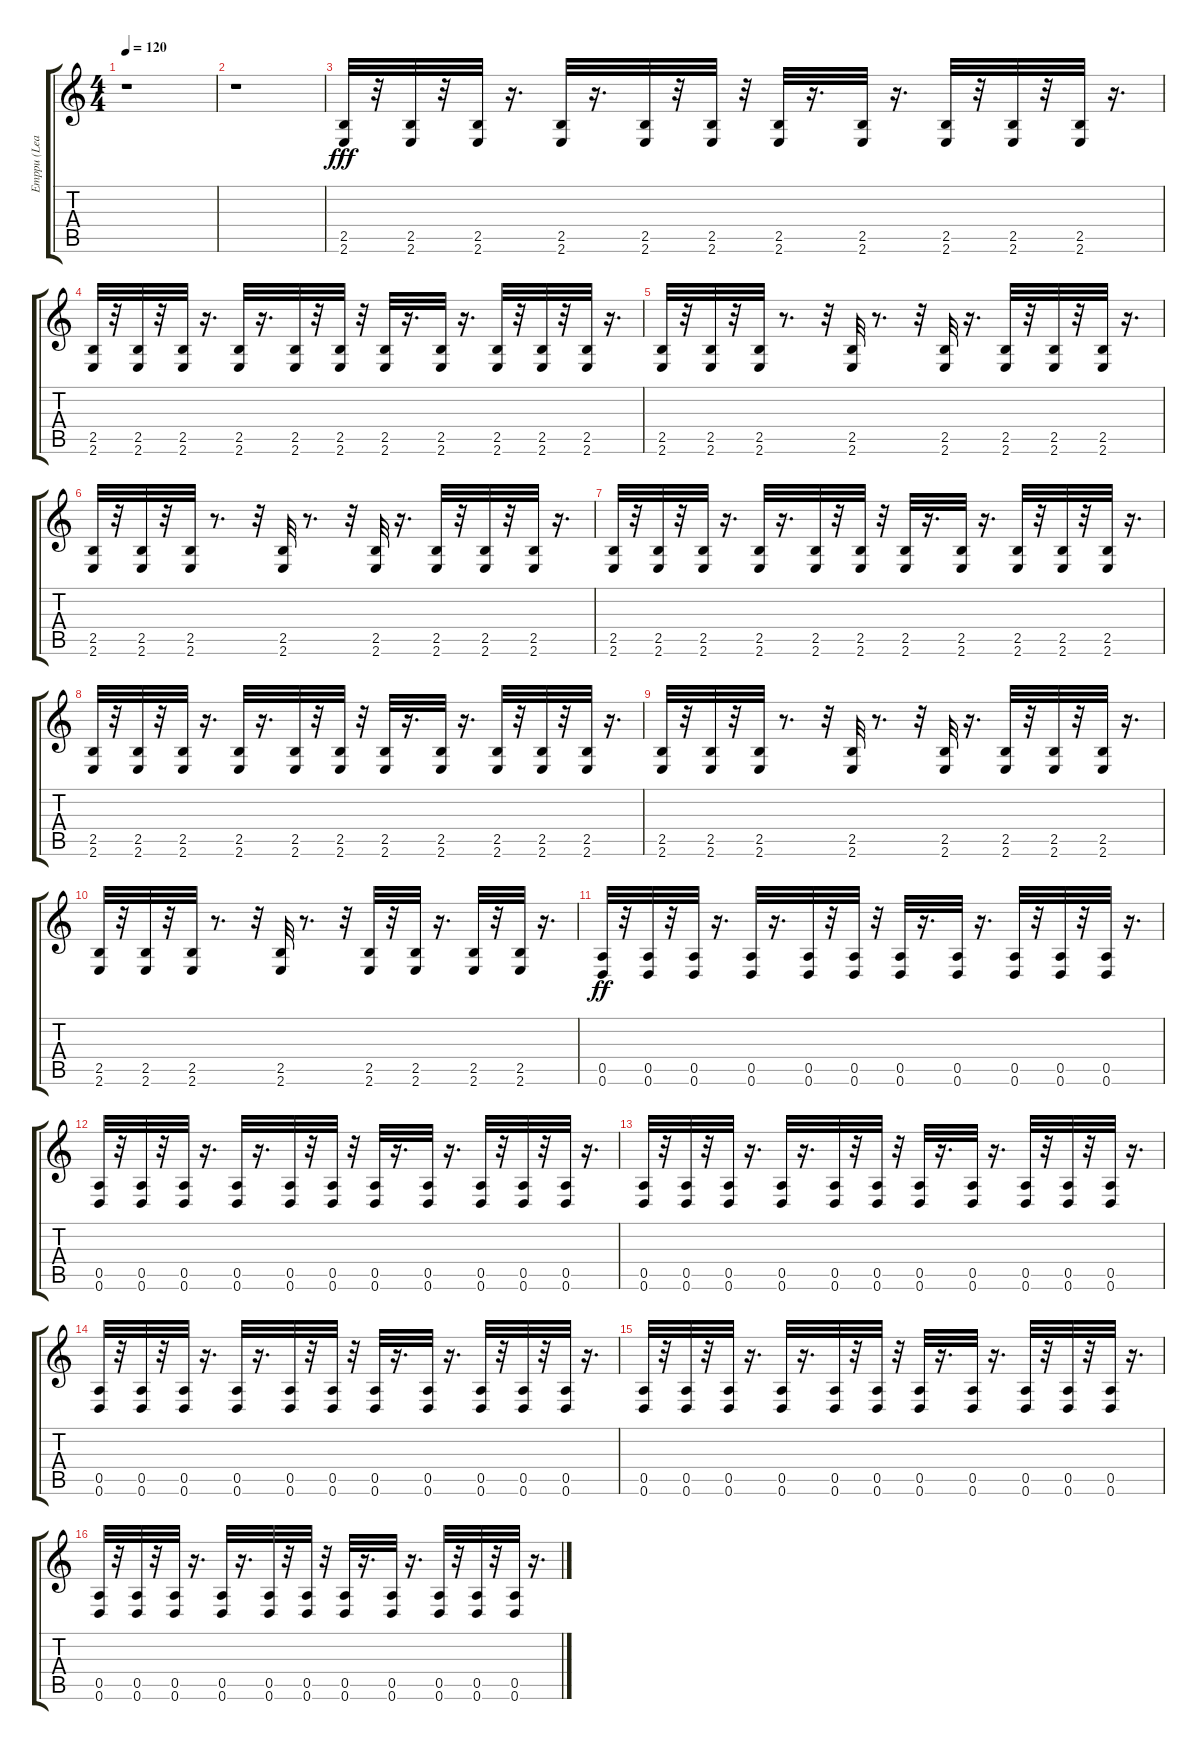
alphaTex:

\track ("Emppu (Lead Guitar)" "Emppu (Lea") {instrument distortionguitar}
\staff {score tabs}
\tuning (E4 B3 G3 D3 A2 D2) {hide}
\ts (4 4)
\tempo 120
\clef g2
\ks c
r.1{dy f} |
r.1 |
(2.5 2.6).32{dy fff} r.32 (2.5 2.6).32 r.32 (2.5 2.6).32 r.16{d} (2.5 2.6).32 r.16{d} (2.5 2.6).32 r.32 (2.5 2.6).32 r.32 (2.5 2.6).32 r.16{d} (2.5 2.6).32 r.16{d} (2.5 2.6).32 r.32 (2.5 2.6).32 r.32 (2.5 2.6).32 r.16{d} |
(2.5 2.6).32 r.32 (2.5 2.6).32 r.32 (2.5 2.6).32 r.16{d} (2.5 2.6).32 r.16{d} (2.5 2.6).32 r.32 (2.5 2.6).32 r.32 (2.5 2.6).32 r.16{d} (2.5 2.6).32 r.16{d} (2.5 2.6).32 r.32 (2.5 2.6).32 r.32 (2.5 2.6).32 r.16{d} |
(2.5 2.6).32 r.32 (2.5 2.6).32 r.32 (2.5 2.6).32 r.8{d} r.32 (2.5 2.6).32 r.8{d} r.32 (2.5 2.6).32 r.16{d} (2.5 2.6).32 r.32 (2.5 2.6).32 r.32 (2.5 2.6).32 r.16{d} |
(2.5 2.6).32 r.32 (2.5 2.6).32 r.32 (2.5 2.6).32 r.8{d} r.32 (2.5 2.6).32 r.8{d} r.32 (2.5 2.6).32 r.16{d} (2.5 2.6).32 r.32 (2.5 2.6).32 r.32 (2.5 2.6).32 r.16{d} |
(2.5 2.6).32 r.32 (2.5 2.6).32 r.32 (2.5 2.6).32 r.16{d} (2.5 2.6).32 r.16{d} (2.5 2.6).32 r.32 (2.5 2.6).32 r.32 (2.5 2.6).32 r.16{d} (2.5 2.6).32 r.16{d} (2.5 2.6).32 r.32 (2.5 2.6).32 r.32 (2.5 2.6).32 r.16{d} |
(2.5 2.6).32 r.32 (2.5 2.6).32 r.32 (2.5 2.6).32 r.16{d} (2.5 2.6).32 r.16{d} (2.5 2.6).32 r.32 (2.5 2.6).32 r.32 (2.5 2.6).32 r.16{d} (2.5 2.6).32 r.16{d} (2.5 2.6).32 r.32 (2.5 2.6).32 r.32 (2.5 2.6).32 r.16{d} |
(2.5 2.6).32 r.32 (2.5 2.6).32 r.32 (2.5 2.6).32 r.8{d} r.32 (2.5 2.6).32 r.8{d} r.32 (2.5 2.6).32 r.16{d} (2.5 2.6).32 r.32 (2.5 2.6).32 r.32 (2.5 2.6).32 r.16{d} |
(2.5 2.6).32 r.32 (2.5 2.6).32 r.32 (2.5 2.6).32 r.8{d} r.32 (2.5 2.6).32 r.8{d} r.32 (2.5 2.6).32 r.32 (2.5 2.6).32 r.16{d} (2.5 2.6).32 r.32 (2.5 2.6).32 r.16{d} |
(0.5 0.6).32{dy ff} r.32 (0.5 0.6).32 r.32 (0.5 0.6).32 r.16{d} (0.5 0.6).32 r.16{d} (0.5 0.6).32 r.32 (0.5 0.6).32 r.32 (0.5 0.6).32 r.16{d} (0.5 0.6).32 r.16{d} (0.5 0.6).32 r.32 (0.5 0.6).32 r.32 (0.5 0.6).32 r.16{d} |
(0.5 0.6).32 r.32 (0.5 0.6).32 r.32 (0.5 0.6).32 r.16{d} (0.5 0.6).32 r.16{d} (0.5 0.6).32 r.32 (0.5 0.6).32 r.32 (0.5 0.6).32 r.16{d} (0.5 0.6).32 r.16{d} (0.5 0.6).32 r.32 (0.5 0.6).32 r.32 (0.5 0.6).32 r.16{d} |
(0.5 0.6).32 r.32 (0.5 0.6).32 r.32 (0.5 0.6).32 r.16{d} (0.5 0.6).32 r.16{d} (0.5 0.6).32 r.32 (0.5 0.6).32 r.32 (0.5 0.6).32 r.16{d} (0.5 0.6).32 r.16{d} (0.5 0.6).32 r.32 (0.5 0.6).32 r.32 (0.5 0.6).32 r.16{d} |
(0.5 0.6).32 r.32 (0.5 0.6).32 r.32 (0.5 0.6).32 r.16{d} (0.5 0.6).32 r.16{d} (0.5 0.6).32 r.32 (0.5 0.6).32 r.32 (0.5 0.6).32 r.16{d} (0.5 0.6).32 r.16{d} (0.5 0.6).32 r.32 (0.5 0.6).32 r.32 (0.5 0.6).32 r.16{d} |
(0.5 0.6).32 r.32 (0.5 0.6).32 r.32 (0.5 0.6).32 r.16{d} (0.5 0.6).32 r.16{d} (0.5 0.6).32 r.32 (0.5 0.6).32 r.32 (0.5 0.6).32 r.16{d} (0.5 0.6).32 r.16{d} (0.5 0.6).32 r.32 (0.5 0.6).32 r.32 (0.5 0.6).32 r.16{d} |
(0.5 0.6).32 r.32 (0.5 0.6).32 r.32 (0.5 0.6).32 r.16{d} (0.5 0.6).32 r.16{d} (0.5 0.6).32 r.32 (0.5 0.6).32 r.32 (0.5 0.6).32 r.16{d} (0.5 0.6).32 r.16{d} (0.5 0.6).32 r.32 (0.5 0.6).32 r.32 (0.5 0.6).32 r.16{d}
